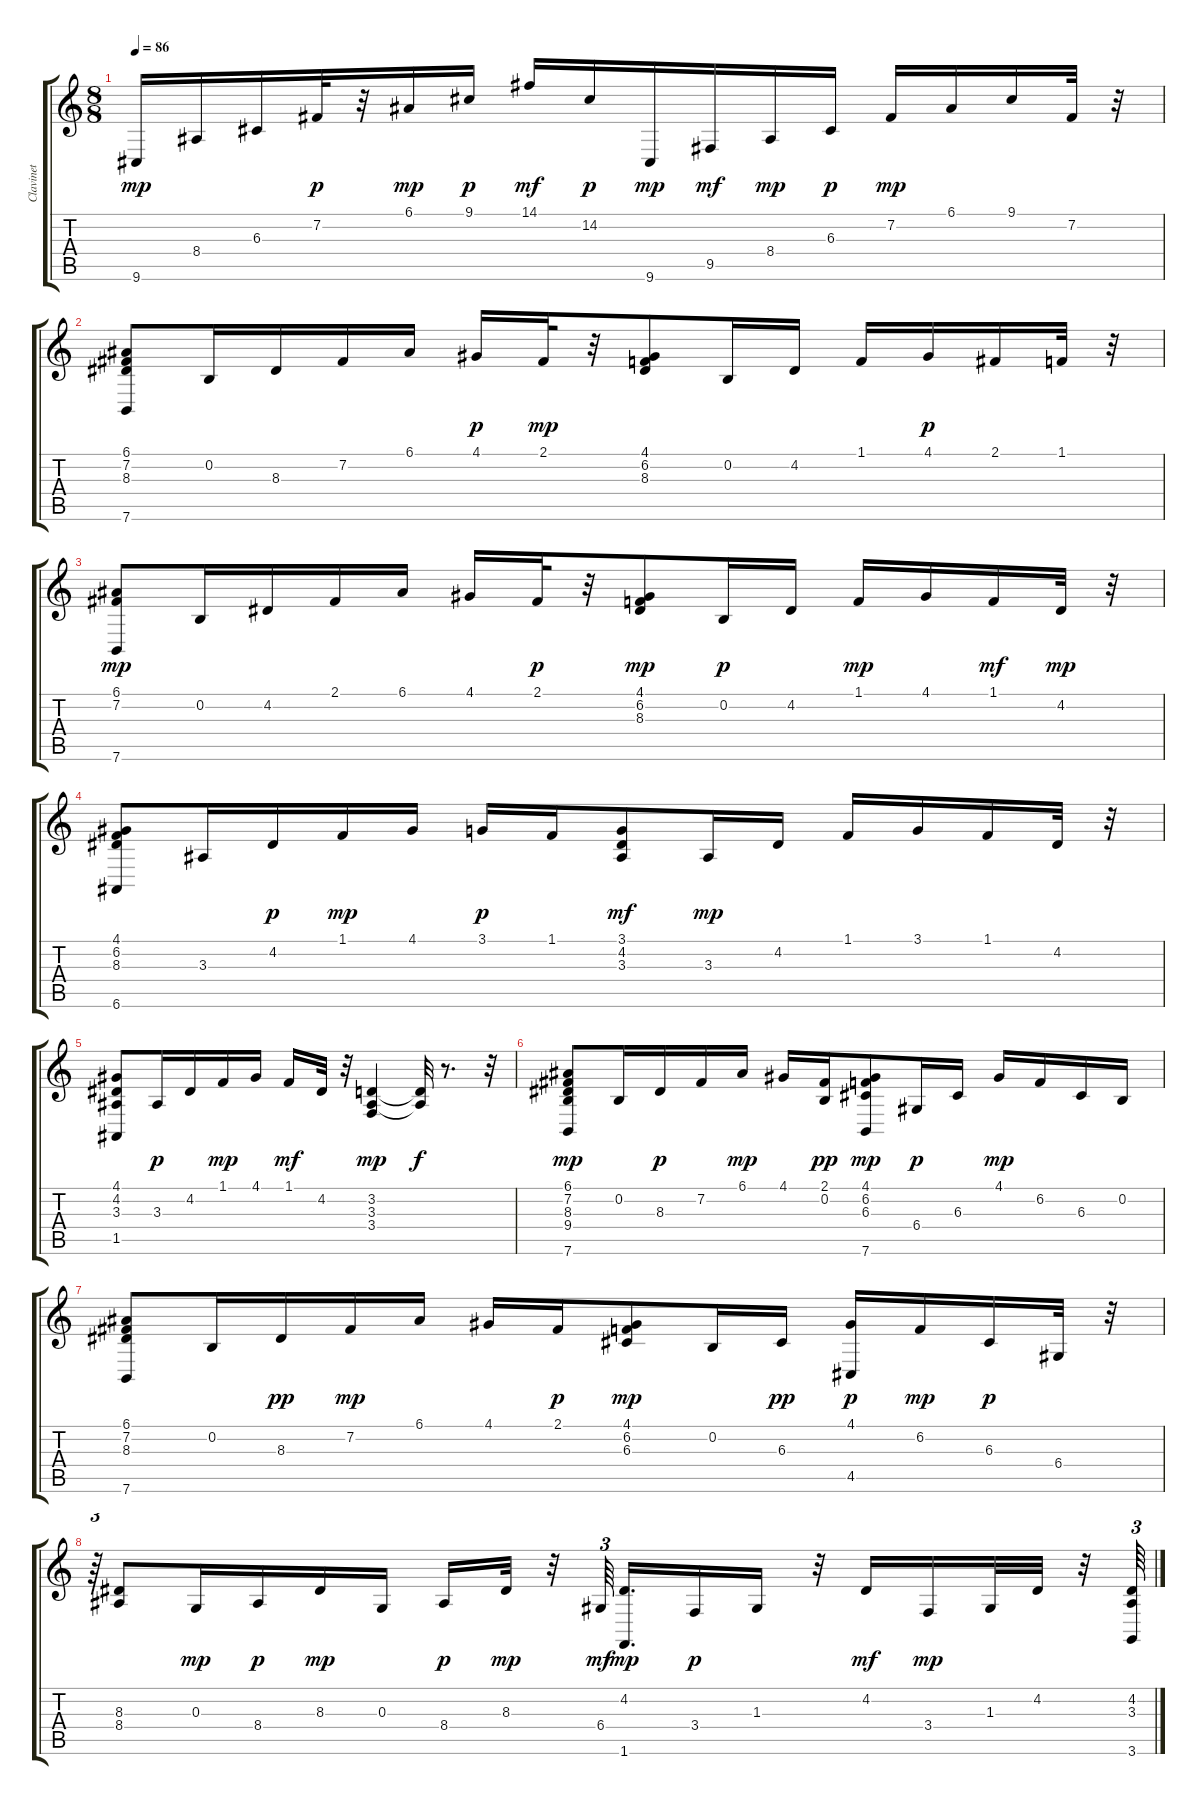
\track ("Clavinet" "Clavinet") {instrument clavinet}
\staff {score tabs}
\tuning (E4 B3 G3 D3 A2 E2) {hide}
\ts (8 8)
\tempo 86
\clef g2
\ks c
9.6.16{dy mp} 8.4.16 6.3.16 7.2.32{dy p} r.32 6.1.16{dy mp} 9.1.16{dy p} 14.1.16{dy mf} 14.2.16{dy p} 9.6.16{dy mp} 9.5.16{dy mf} 8.4.16{dy mp} 6.3.16{dy p} 7.2.16{dy mp} 6.1.16 9.1.16 7.2.32 r.32 |
(6.1 7.2 8.3 7.6).8 0.2.16 8.3.16 7.2.16 6.1.16 4.1.16{dy p} 2.1.32{dy mp} r.32 (4.1 6.2 8.3).8 0.2.16 4.2.16 1.1.16 4.1.16{dy p} 2.1.16 1.1.32 r.32 |
(6.1 7.2 7.6).8{dy mp} 0.2.16 4.2.16 2.1.16 6.1.16 4.1.16 2.1.32{dy p} r.32 (4.1 6.2 8.3).8{dy mp} 0.2.16{dy p} 4.2.16 1.1.16{dy mp} 4.1.16 1.1.16{dy mf} 4.2.32{dy mp} r.32 |
(4.1 6.2 8.3 6.6).8 3.3.16 4.2.16{dy p} 1.1.16{dy mp} 4.1.16 3.1.16{dy p} 1.1.16 (3.1 4.2 3.3).8{dy mf} 3.3.16{dy mp} 4.2.16 1.1.16 3.1.16 1.1.16 4.2.32 r.32 |
(4.1 4.2 3.3 1.5).8 3.3.16{dy p} 4.2.16 1.1.16{dy mp} 4.1.16 1.1.16{dy mf} 4.2.32 r.32 (3.2 3.3 3.4).4{dy mp} (3.2{t} 3.3{t}).32{dy f} r.8{d} r.32 |
(6.1 7.2 8.3 9.4 7.6).8{dy mp} 0.2.16 8.3.16{dy p} 7.2.16 6.1.16{dy mp} 4.1.16 (2.1 0.2).16{dy pp} (4.1 6.2 6.3 7.6).8{dy mp} 6.4.16{dy p} 6.3.16 4.1.16{dy mp} 6.2.16 6.3.16 0.2.16 |
(6.1 7.2 8.3 7.6).8 0.2.16 8.3.16{dy pp} 7.2.16{dy mp} 6.1.16 4.1.16 2.1.16{dy p} (4.1 6.2 6.3).8{dy mp} 0.2.16 6.3.16{dy pp} (4.1 4.5).16{dy p} 6.2.16{dy mp} 6.3.16{dy p} 6.4.32 r.32 |
r.64{tu (3 2)} (8.3 8.4).8 0.3.16{dy mp} 8.4.16{dy p} 8.3.16{dy mp} 0.3.16 8.4.16{dy p} 8.3.32{dy mp} r.32 6.4.64{tu (3 2) dy mf beam splitsecondary} (4.2 1.6).16{d dy mp} 3.4.16{dy p} 1.3.16 r.32 4.2.16{dy mf} 3.4.16{dy mp} 1.3.32 4.2.32 r.32 (4.2 3.3 3.6).64{tu (3 2)}
